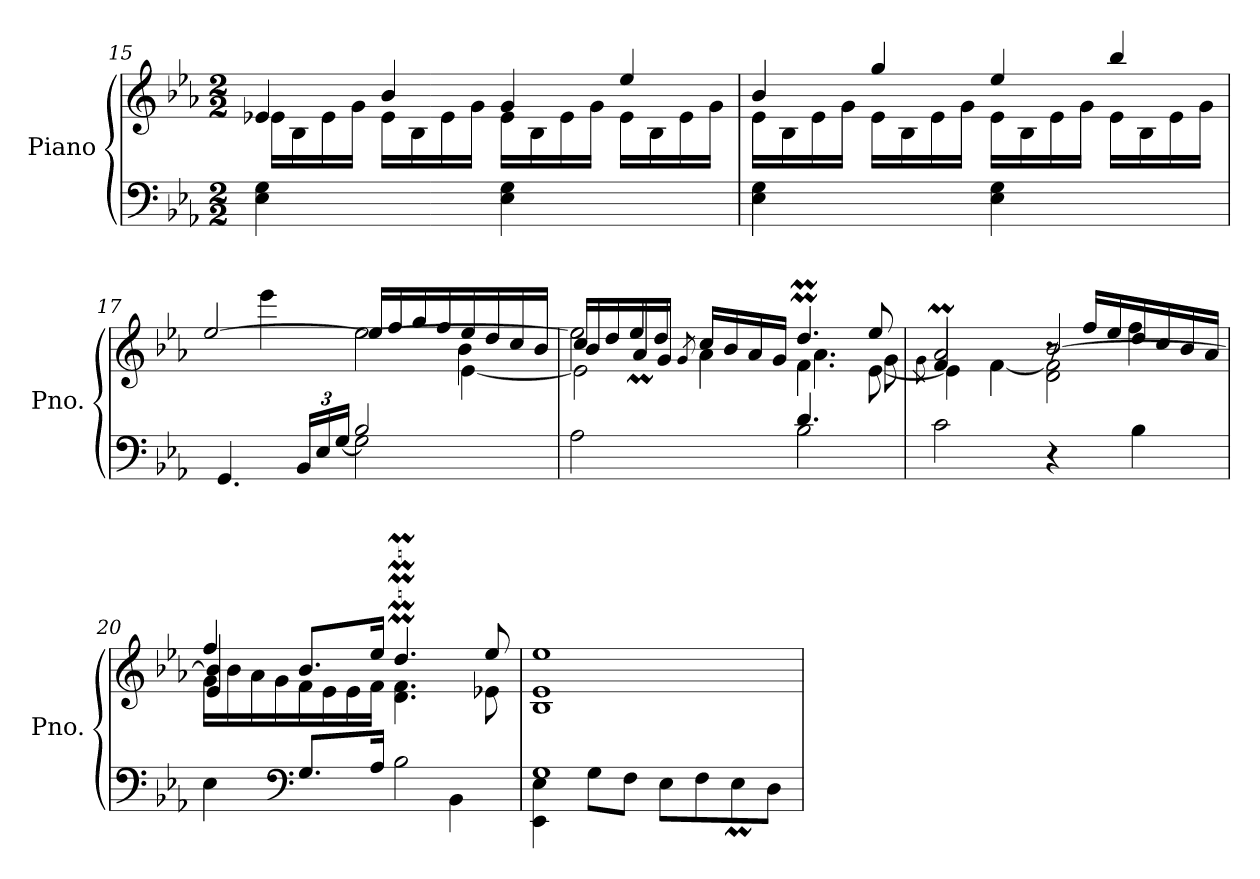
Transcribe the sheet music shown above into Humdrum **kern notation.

**kern	**kern
*part1	*part1
*staff2	*staff1
*I"Piano	*
*I'Pno.	*
!!LO:LB:g=z
*clefF4	*clefG2
*k[b-e-a-]	*k[b-e-a-]
*M2/2	*M2/2
=15	=15
*	*^
*	*	*^
4E-\ 4G\	4e-X/	2ryy	16e-\LL
.	.	.	16B-\
.	.	.	16e-\
.	.	.	16g\JJ
4ryy	4b-/	.	16e-\LL
.	.	.	16B-\
.	.	.	16e-\
.	.	.	16g\JJ
4E-\ 4G\	4g/	4e-\yy	16e-\LL
.	.	.	16B-\
.	.	.	16e-\
.	.	.	16g\JJ
4ryy	4ee-/	4ryy	16e-\LL
.	.	.	16B-\
.	.	.	16e-\
.	.	.	16g\JJ
=16	=16	=16	=16
4E-\ 4G\	4b-/	4e-/yy	16e-\LL
.	.	.	16B-\
.	.	.	16e-\
.	.	.	16g\JJ
4ryy	4gg/	4ryy	16e-\LL
.	.	.	16B-\
.	.	.	16e-\
.	.	.	16g\JJ
4E-\ 4G\	4ee-/	4e-/yy	16e-\LL
.	.	.	16B-\
.	.	.	16e-\
.	.	.	16g\JJ
4ryy	4bb-/	4ryy	16e-\LL
.	.	.	16B-\
.	.	.	16e-\
.	.	.	16g\JJ
!!LO:PB:g=z
=17	=17	=17	=17
*^	*	*	*^
*	*^	*	*	*	*
4GG/yy	2ryy	4.GG/	4rgyy	2ryy	[2ee-/	2.ryy
4ryy	.	.	4eee-\	.	.	.
*	*	*Xbrackettup	*	*	*	*
.	.	24BB-/LL	.	.	.	.
.	.	24E-/	.	.	.	.
.	.	[24G/JJ	.	.	.	.
4ryy	2B-/	2G\]	[2ee-\	4ryy	16ee-/LL]	.
.	.	.	.	.	16ff/	.
.	.	.	.	.	16gg/	.
.	.	.	.	.	16ff/	.
4ryy	.	.	.	[4e-\	16ee-/	4b-\
.	.	.	.	.	16dd/	.
.	.	.	.	.	16cc/	.
.	.	.	.	.	16b-/JJ	.
*	*v	*v	*	*	*	*
=18	=18	=18	=18	=18	=18
2ryy	2A-\	2ee-\]	2e-\]	16cc/LL	8b-/L
.	.	.	.	16dd/	.
.	.	.	.	16ee-/	16a-M/L
.	.	.	.	16dd/JJ	16g/JJ
.	.	.	.	.	8qg/
.	.	.	.	16cc/LL	4a-\
.	.	.	.	16b-/	.
.	.	.	.	16a-/	.
.	.	.	.	16g/JJ	.
4.d/	2B-\	4.ddm/	4.ryy	4.fM\	4.a-\
8ryy	.	8ee-/	[8e-\	8g\	8g\yy
*v	*v	*	*	*	*
=19	=19	=19	=19	=19
.	8qg\	.	.	.
2c\	4fM/	4e-\]	2a-/yy	2a-/
.	4ryy	[4f\	.	.
4r	[2b-/	2d\ 2f\]	8r	4ryy
.	.	.	16ff/LL	.
.	.	.	16ee-/	.
4B-\	.	.	16dd/	4ff\
.	.	.	16cc/	.
.	.	.	16b-/	.
.	.	.	16a-/JJ	.
*	*	*	*v	*v
!!LO:LB:g=z
=20	=20	=20	=20
*^	*	*	*
4E-\	2.ryy	4ff/	4e-/ 4b-/]	16g\LL
.	.	.	.	16b-\
.	.	.	.	16a-\
.	.	.	.	16g\
*clefF4	*	*	*	*
8.G/L	.	8.b-/L	2.ryy	16f\
.	.	.	.	16e-\
.	.	.	.	16e-\
16A-/Jk	.	16ee-/Jk	.	16f\JJ
2B-\	.	4.ddm/	.	4.d\M 4.f\M
.	4BB-\	.	.	.
.	.	8ee-/	.	8e-\
*	*	*	*v	*v
=21	=21	=21	=21
1G	4EE-\ 4E-\	1ee-	1B- 1e-
.	8G\L	.	.
.	8F\J	.	.
.	8E-\L	.	.
.	8F\	.	.
.	8E-M\	.	.
.	8D\J	.	.
*v	*v	*	*
*	*v	*v
=	=
*-	*-
